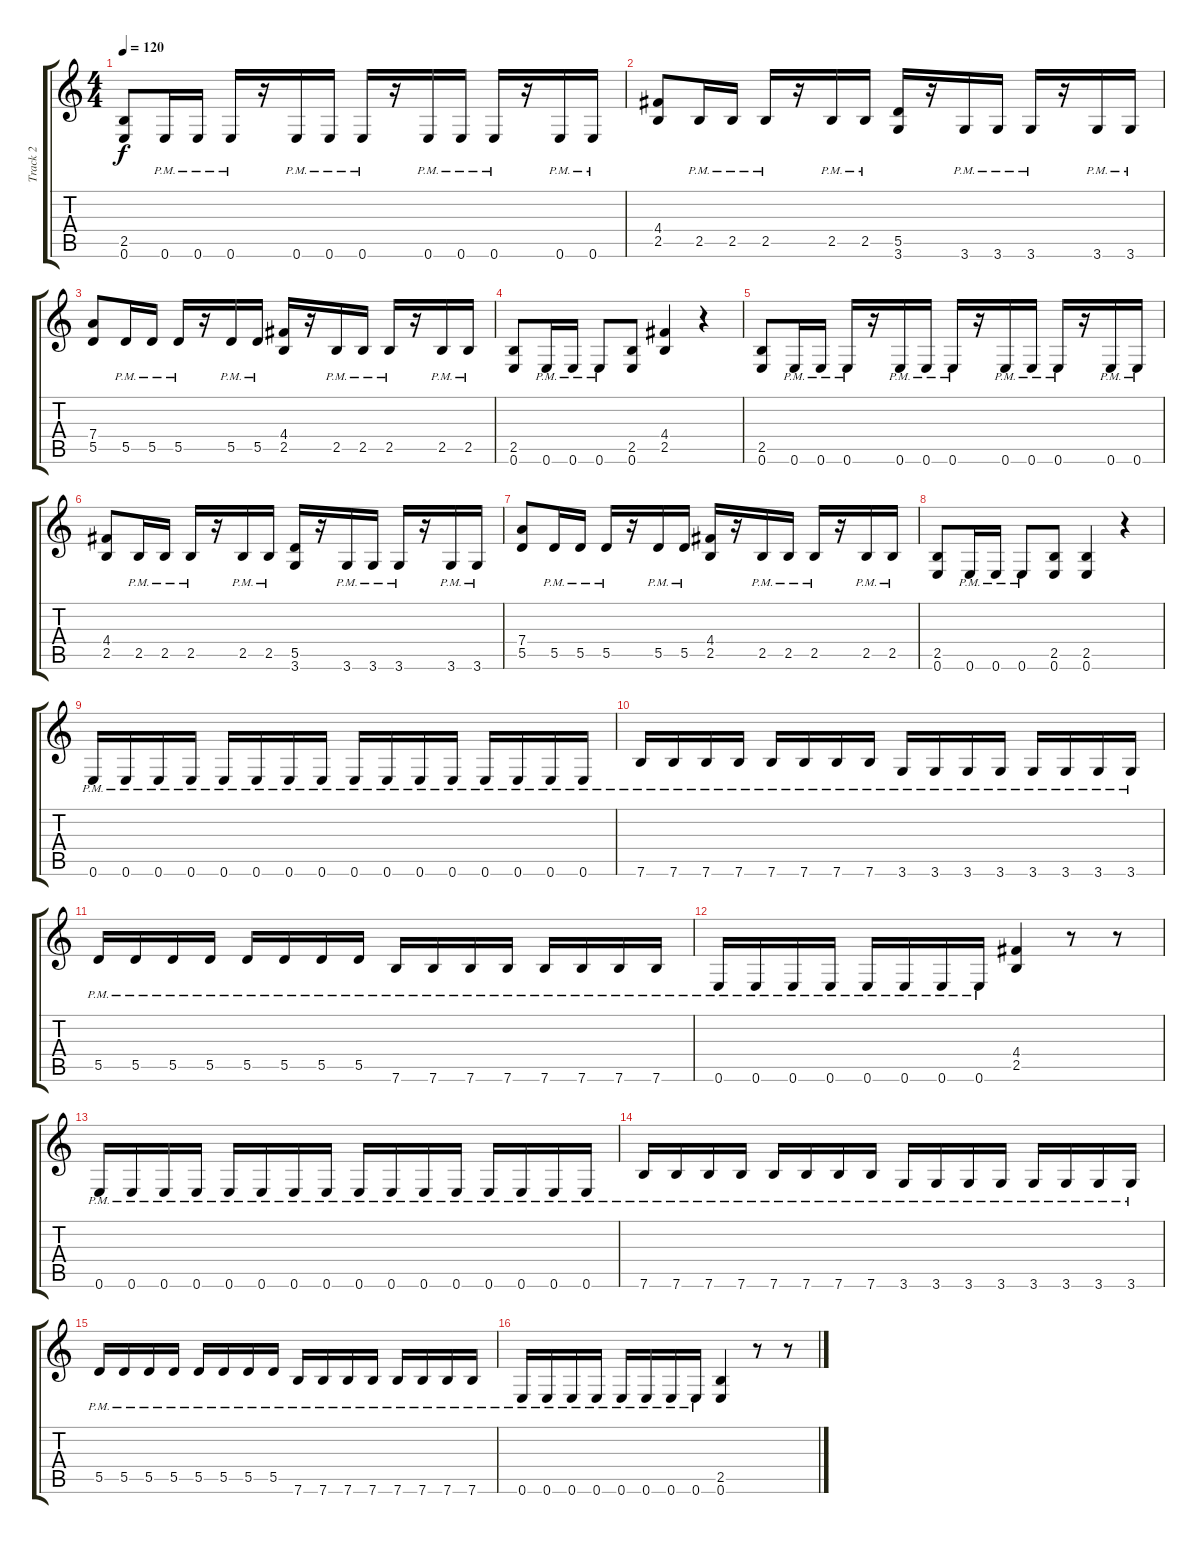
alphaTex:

\track ("Track 2" "Track 2") {instrument distortionguitar}
\staff {score tabs}
\tuning (E4 B3 G3 D3 A2 E2) {hide}
\ts (4 4)
\tempo 120
\clef g2
\ks c
(2.5 0.6).8{dy f} 0.6{pm}.16 0.6{pm}.16 0.6{pm}.16 r.16 0.6{pm}.16 0.6{pm}.16 0.6{pm}.16 r.16 0.6{pm}.16 0.6{pm}.16 0.6{pm}.16 r.16 0.6{pm}.16 0.6{pm}.16 |
(4.4 2.5).8 2.5{pm}.16 2.5{pm}.16 2.5{pm}.16 r.16 2.5{pm}.16 2.5{pm}.16 (5.5 3.6).16 r.16 3.6{pm}.16 3.6{pm}.16 3.6{pm}.16 r.16 3.6{pm}.16 3.6{pm}.16 |
(7.4 5.5).8 5.5{pm}.16 5.5{pm}.16 5.5{pm}.16 r.16 5.5{pm}.16 5.5{pm}.16 (4.4 2.5).16 r.16 2.5{pm}.16 2.5{pm}.16 2.5{pm}.16 r.16 2.5{pm}.16 2.5{pm}.16 |
(2.5 0.6).8 0.6{pm}.16 0.6{pm}.16 0.6{pm}.8 (2.5 0.6).8 (4.4 2.5).4 r.4 |
(2.5 0.6).8 0.6{pm}.16 0.6{pm}.16 0.6{pm}.16 r.16 0.6{pm}.16 0.6{pm}.16 0.6{pm}.16 r.16 0.6{pm}.16 0.6{pm}.16 0.6{pm}.16 r.16 0.6{pm}.16 0.6{pm}.16 |
(4.4 2.5).8 2.5{pm}.16 2.5{pm}.16 2.5{pm}.16 r.16 2.5{pm}.16 2.5{pm}.16 (5.5 3.6).16 r.16 3.6{pm}.16 3.6{pm}.16 3.6{pm}.16 r.16 3.6{pm}.16 3.6{pm}.16 |
(7.4 5.5).8 5.5{pm}.16 5.5{pm}.16 5.5{pm}.16 r.16 5.5{pm}.16 5.5{pm}.16 (4.4 2.5).16 r.16 2.5{pm}.16 2.5{pm}.16 2.5{pm}.16 r.16 2.5{pm}.16 2.5{pm}.16 |
(2.5 0.6).8 0.6{pm}.16 0.6{pm}.16 0.6{pm}.8 (2.5 0.6).8 (2.5 0.6).4 r.4 |
0.6{pm}.16 0.6{pm}.16 0.6{pm}.16 0.6{pm}.16 0.6{pm}.16 0.6{pm}.16 0.6{pm}.16 0.6{pm}.16 0.6{pm}.16 0.6{pm}.16 0.6{pm}.16 0.6{pm}.16 0.6{pm}.16 0.6{pm}.16 0.6{pm}.16 0.6{pm}.16 |
7.6{pm}.16 7.6{pm}.16 7.6{pm}.16 7.6{pm}.16 7.6{pm}.16 7.6{pm}.16 7.6{pm}.16 7.6{pm}.16 3.6{pm}.16 3.6{pm}.16 3.6{pm}.16 3.6{pm}.16 3.6{pm}.16 3.6{pm}.16 3.6{pm}.16 3.6{pm}.16 |
5.5{pm}.16 5.5{pm}.16 5.5{pm}.16 5.5{pm}.16 5.5{pm}.16 5.5{pm}.16 5.5{pm}.16 5.5{pm}.16 7.6{pm}.16 7.6{pm}.16 7.6{pm}.16 7.6{pm}.16 7.6{pm}.16 7.6{pm}.16 7.6{pm}.16 7.6{pm}.16 |
0.6{pm}.16 0.6{pm}.16 0.6{pm}.16 0.6{pm}.16 0.6{pm}.16 0.6{pm}.16 0.6{pm}.16 0.6{pm}.16 (4.4 2.5).4 r.8 r.8 |
0.6{pm}.16 0.6{pm}.16 0.6{pm}.16 0.6{pm}.16 0.6{pm}.16 0.6{pm}.16 0.6{pm}.16 0.6{pm}.16 0.6{pm}.16 0.6{pm}.16 0.6{pm}.16 0.6{pm}.16 0.6{pm}.16 0.6{pm}.16 0.6{pm}.16 0.6{pm}.16 |
7.6{pm}.16 7.6{pm}.16 7.6{pm}.16 7.6{pm}.16 7.6{pm}.16 7.6{pm}.16 7.6{pm}.16 7.6{pm}.16 3.6{pm}.16 3.6{pm}.16 3.6{pm}.16 3.6{pm}.16 3.6{pm}.16 3.6{pm}.16 3.6{pm}.16 3.6{pm}.16 |
5.5{pm}.16 5.5{pm}.16 5.5{pm}.16 5.5{pm}.16 5.5{pm}.16 5.5{pm}.16 5.5{pm}.16 5.5{pm}.16 7.6{pm}.16 7.6{pm}.16 7.6{pm}.16 7.6{pm}.16 7.6{pm}.16 7.6{pm}.16 7.6{pm}.16 7.6{pm}.16 |
0.6{pm}.16 0.6{pm}.16 0.6{pm}.16 0.6{pm}.16 0.6{pm}.16 0.6{pm}.16 0.6{pm}.16 0.6{pm}.16 (2.5 0.6).4 r.8 r.8
